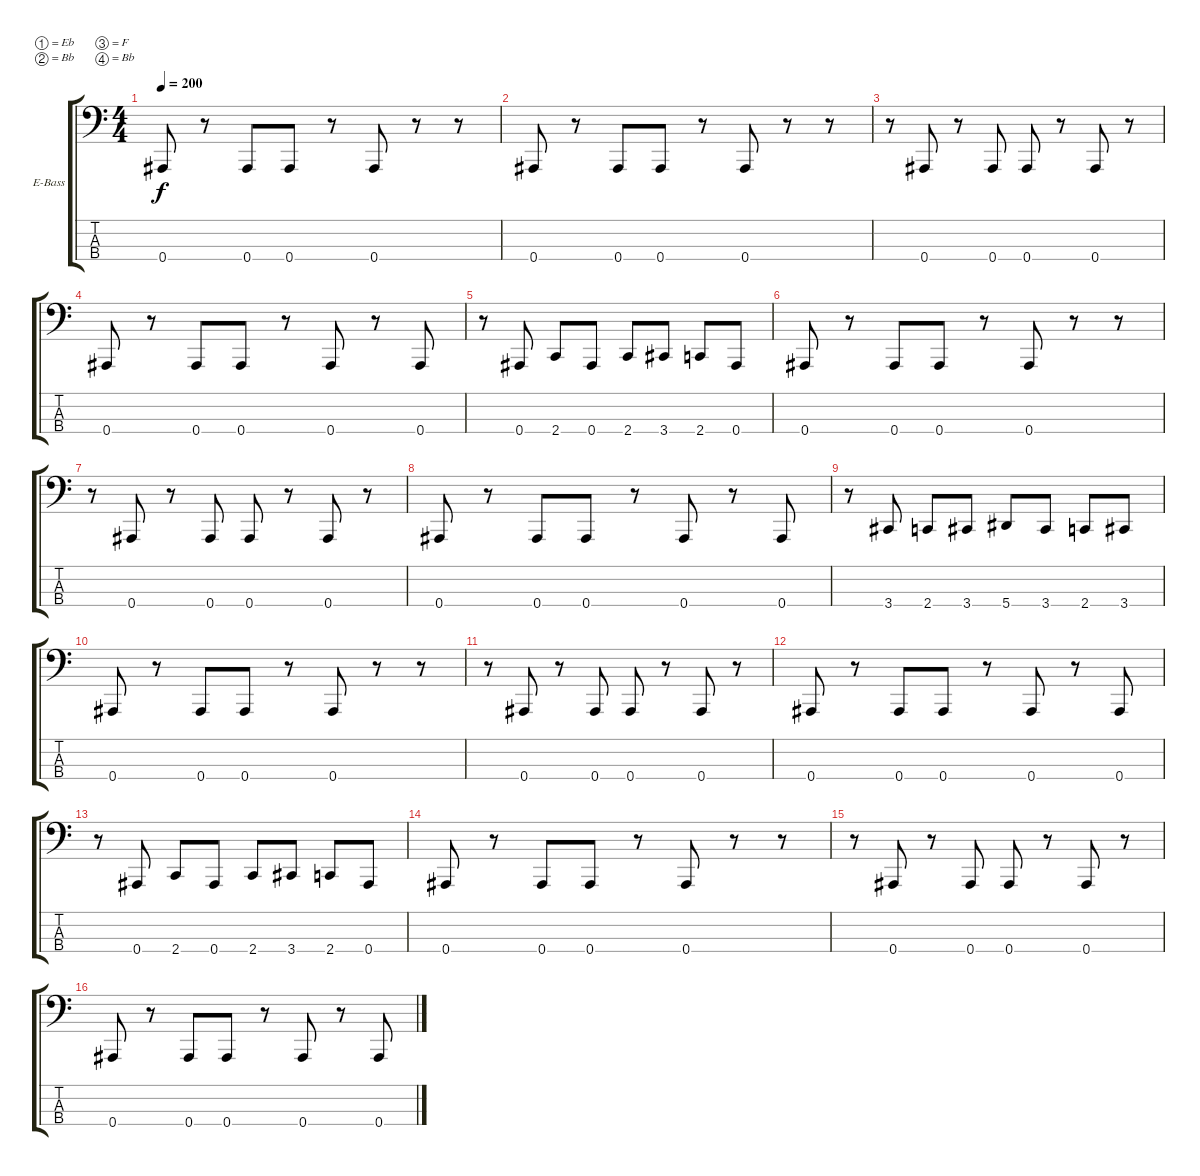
\defaultSystemsLayout 4
\bracketExtendMode groupsimilarinstruments
\firstSystemTrackNameOrientation horizontal
\otherSystemsTrackNameOrientation horizontal
\track ("Electric Bass" "E-Bass") {instrument electricbassfinger}
\staff {score tabs}
\tuning (Eb2 Bb1 F1 Bb0)
\ts (4 4)
\tempo 200
\clef f4
\scale
0.333333
\ks c
0.4.8{dy f} r.8 0.4.8 0.4.8 r.8 0.4.8 r.8 r.8 |
\scale
0.333333 0.4.8 r.8 0.4.8 0.4.8 r.8 0.4.8 r.8 r.8 |
\scale
0.333333 r.8 0.4.8 r.8 0.4.8 0.4.8 r.8 0.4.8 r.8 |
\scale
0.333333 0.4.8 r.8 0.4.8 0.4.8 r.8 0.4.8 r.8 0.4.8 |
\scale
0.333333 r.8 0.4.8 2.4.8 0.4.8 2.4.8 3.4.8 2.4.8 0.4.8 |
\scale
0.333333 0.4.8 r.8 0.4.8 0.4.8 r.8 0.4.8 r.8 r.8 |
\scale
0.333333 r.8 0.4.8 r.8 0.4.8 0.4.8 r.8 0.4.8 r.8 |
\scale
0.333333 0.4.8 r.8 0.4.8 0.4.8 r.8 0.4.8 r.8 0.4.8 |
\scale
0.333333 r.8 3.4.8 2.4.8 3.4.8 5.4.8 3.4.8 2.4.8 3.4.8 |
\scale
0.333333 0.4.8 r.8 0.4.8 0.4.8 r.8 0.4.8 r.8 r.8 |
\scale
0.333333 r.8 0.4.8 r.8 0.4.8 0.4.8 r.8 0.4.8 r.8 |
\scale
0.333333 0.4.8 r.8 0.4.8 0.4.8 r.8 0.4.8 r.8 0.4.8 |
\scale
0.333333 r.8 0.4.8 2.4.8 0.4.8 2.4.8 3.4.8 2.4.8 0.4.8 |
\scale
0.333333 0.4.8 r.8 0.4.8 0.4.8 r.8 0.4.8 r.8 r.8 |
\scale
0.333333 r.8 0.4.8 r.8 0.4.8 0.4.8 r.8 0.4.8 r.8 |
\scale
0.333333 0.4.8 r.8 0.4.8 0.4.8 r.8 0.4.8 r.8 0.4.8
